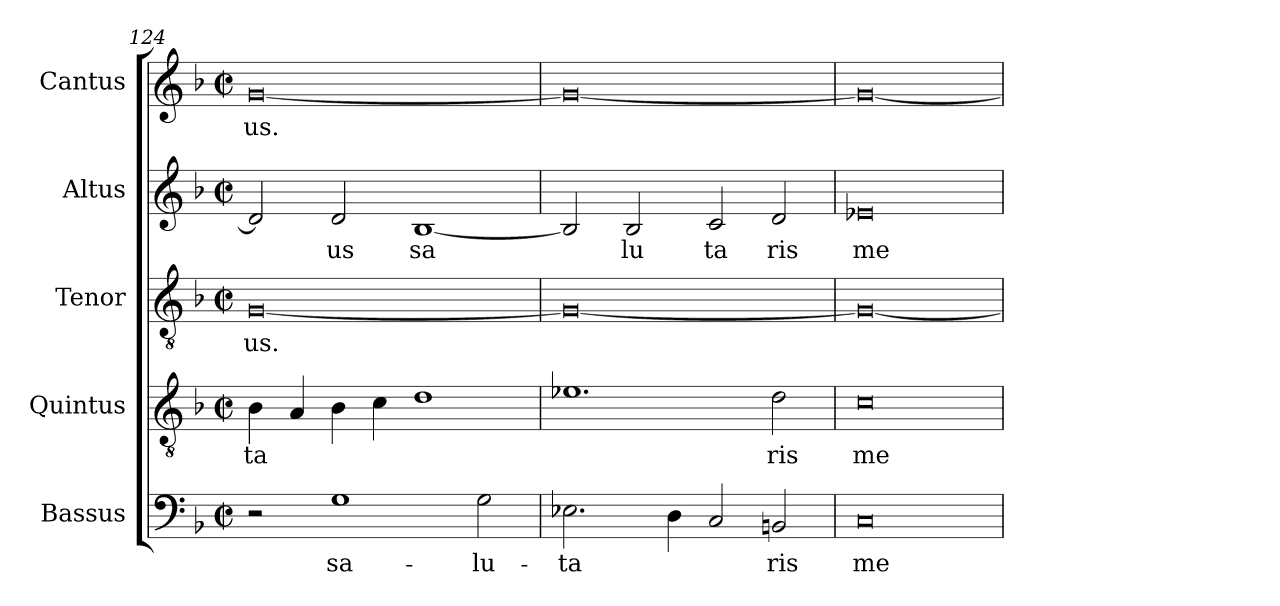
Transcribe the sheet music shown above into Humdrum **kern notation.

**kern	**text	**kern	**text	**kern	**text	**kern	**text	**kern	**text
*part5	*part5	*part4	*part4	*part3	*part3	*part2	*part2	*part1	*part1
*staff5	*staff5	*staff4	*staff4	*staff3	*staff3	*staff2	*staff2	*staff1	*staff1
*I"Bassus	*	*I"Quintus	*	*I"Tenor	*	*I"Altus	*	*I"Cantus	*
*clefF4	*	*clefGv2	*	*clefGv2	*	*clefG2	*	*clefG2	*
*k[b-]	*	*k[b-]	*	*k[b-]	*	*k[b-]	*	*k[b-]	*
*F:	*	*F:	*	*F:	*	*F:	*	*F:	*
*M2/2	*	*M2/2	*	*M2/2	*	*M2/2	*	*M2/2	*
*met(c|)	*	*met(c|)	*	*met(c|)	*	*met(c|)	*	*met(c|)	*
=124	=124	=124	=124	=124	=124	=124	=124	=124	=124
!	!	!	!LO:LY:b:cj	!	!LO:LY:b:cj	!	!LO:LY:b:cj	!	!LO:LY:b:cj
2r	.	4B-\	-ta-	[<0G	us.	2d/]	.	[<0g	us.
!	!	!	!LO:LY:b:cj	!	!	!	!	!	!
.	.	4A/	--	.	.	.	.	.	.
!	!LO:LY:b:cj	!	!LO:LY:b:cj	!	!	!	!LO:LY:b:cj	!	!
1G	sa-	4B-\	--	.	.	2d/	us	.	.
!	!	!	!LO:LY:b:cj	!	!	!	!	!	!
.	.	4c\	--	.	.	.	.	.	.
!	!	!	!LO:LY:b:cj	!	!	!	!LO:LY:b:cj	!	!
.	.	1d	--	.	.	[<1B-	sa	.	.
!	!LO:LY:b:cj	!	!	!	!	!	!	!	!
2G\	-lu-	.	.	.	.	.	.	.	.
=125	=125	=125	=125	=125	=125	=125	=125	=125	=125
!	!LO:LY:b:cj	!	!LO:LY:b:cj	!	!LO:LY:b:cj	!	!LO:LY:b:cj	!	!LO:LY:b:cj
2.E-X\	-ta-	1.e-X	--	0G_<	.	2B-/]	.	0g_<	.
!	!	!	!	!	!	!	!LO:LY:b:cj	!	!
.	.	.	.	.	.	2B-/	lu	.	.
!	!LO:LY:b:cj	!	!	!	!	!	!	!	!
4D\	--	.	.	.	.	.	.	.	.
!	!LO:LY:b:cj	!	!	!	!	!	!LO:LY:b:cj	!	!
2C/	--	.	.	.	.	2c/	ta	.	.
!	!LO:LY:b:cj	!	!LO:LY:b:cj	!	!	!	!LO:LY:b:cj	!	!
2BBn/	-ris	2d\	-ris	.	.	2d/	ris	.	.
=126	=126	=126	=126	=126	=126	=126	=126	=126	=126
!	!LO:LY:b:cj	!	!LO:LY:b:cj	!	!LO:LY:b:cj	!	!LO:LY:b:cj	!	!LO:LY:b:cj
0C	me-	0c	me-	0G_<	.	0e-X	me	0g_<	.
=	=	=	=	=	=	=	=	=	=
*-	*-	*-	*-	*-	*-	*-	*-	*-	*-
